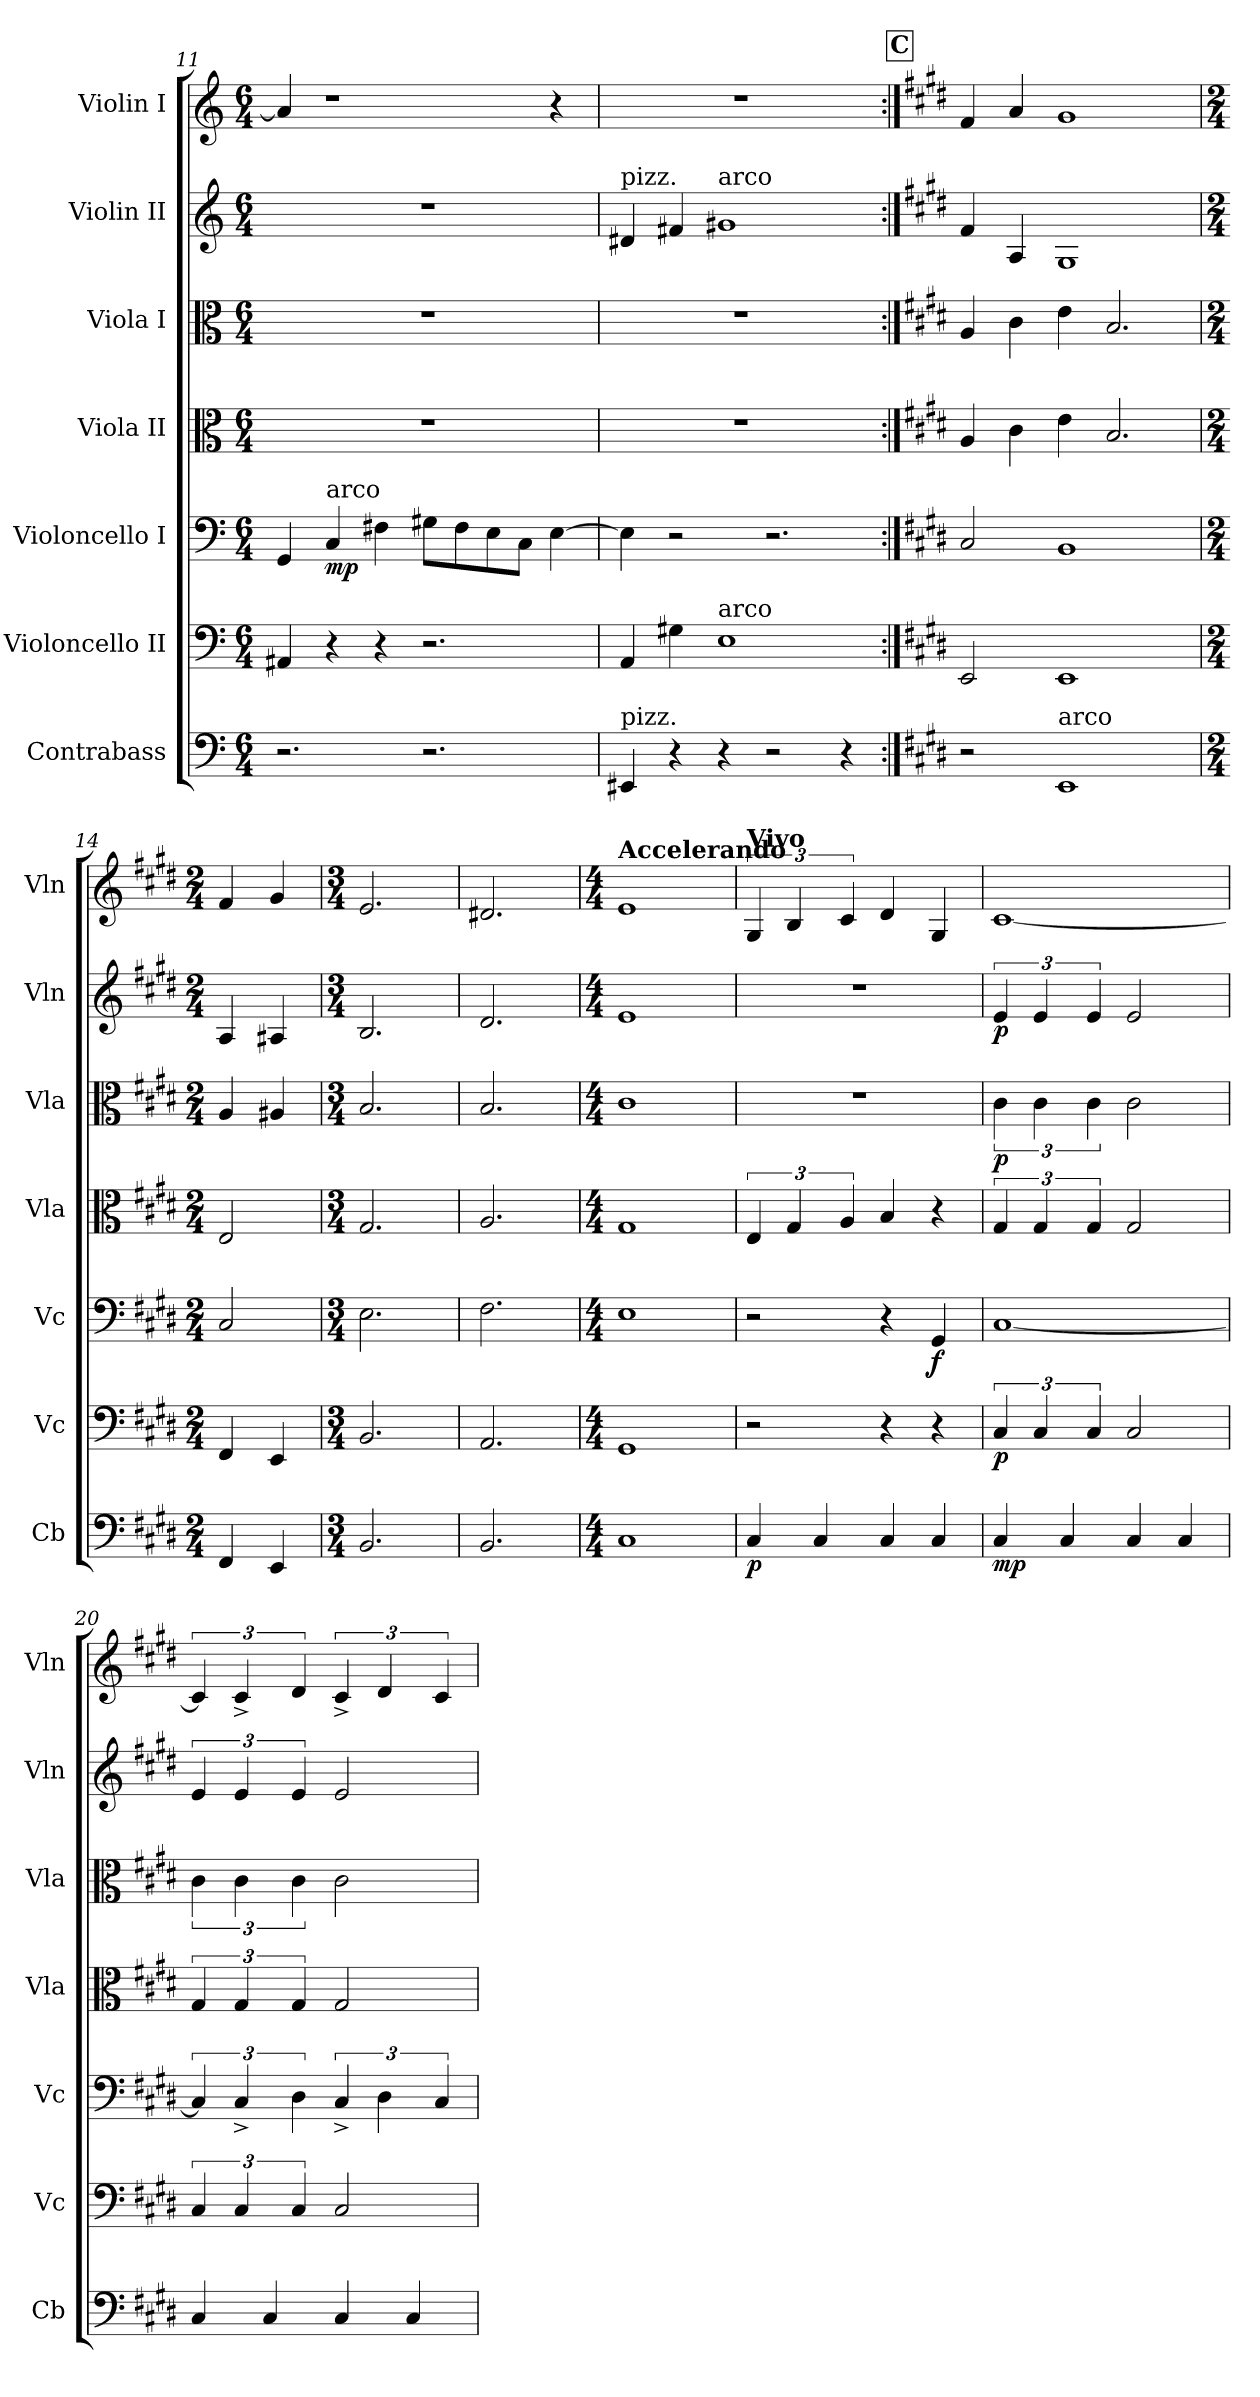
**kern	**dynam	**kern	**dynam	**kern	**dynam	**kern	**kern	**dynam	**kern	**dynam	**kern
*part7	*part7	*part6	*part6	*part5	*part5	*part4	*part3	*part3	*part2	*part2	*part1
*staff7	*staff7	*staff6	*staff6	*staff5	*staff5	*staff4	*staff3	*staff3	*staff2	*staff2	*staff1
*I"Contrabass	*	*I"Violoncello II	*	*I"Violoncello I	*	*I"Viola II	*I"Viola I	*	*I"Violin II	*	*I"Violin I
*I'Cb	*	*I'Vc	*	*I'Vc	*	*I'Vla	*I'Vla	*	*I'Vln	*	*I'Vln
*clefF4	*	*clefF4	*	*clefF4	*	*clefC3	*clefC3	*	*clefG2	*	*clefG2
*ITrd7c12	*	*	*	*	*	*	*	*	*	*	*
*k[]	*	*k[]	*	*k[]	*	*k[]	*k[]	*	*k[]	*	*k[]
*M6/4	*	*M6/4	*	*M6/4	*	*M6/4	*M6/4	*	*M6/4	*	*M6/4
=11	=11	=11	=11	=11	=11	=11	=11	=11	=11	=11	=11
2.r	.	4AA#X/	.	4GG/	.	1.r	1.r	.	1.r	.	4a/]
!	!	!	!	!LO:TX:a:t=arco	!	!	!	!	!	!	!
!	!	!	!	!	!LO:DY:b	!	!	!	!	!	!
.	.	4r	.	4C/	mp	.	.	.	.	.	1r
.	.	4r	.	4F#X\	.	.	.	.	.	.	.
2.r	.	2.r	.	8G#X\L	.	.	.	.	.	.	.
.	.	.	.	8F#\	.	.	.	.	.	.	.
.	.	.	.	8E\	.	.	.	.	.	.	.
.	.	.	.	8C\J	.	.	.	.	.	.	.
.	.	.	.	[4E\	.	.	.	.	.	.	4r
!!LO:LB:g=z
=12	=12	=12	=12	=12	=12	=12	=12	=12	=12	=12	=12
!	!	!	!	!	!	!	!	!	!LO:TX:a:t=pizz.	!	!
!LO:TX:a:t=pizz.	!	!	!	!	!	!	!	!	!	!	!
4EEE#X/	.	4AA/	.	4E\]	.	1.r	1.r	.	4d#X/	.	1.r
4r	.	4G#X\	.	2r	.	.	.	.	4f#X/	.	.
!	!	!	!	!	!	!	!	!	!LO:TX:a:t=arco	!	!
!	!	!LO:TX:a:t=arco	!	!	!	!	!	!	!	!	!
4r	.	1E	.	.	.	.	.	.	1g#X	.	.
2r	.	.	.	2.r	.	.	.	.	.	.	.
4r	.	.	.	.	.	.	.	.	.	.	.
!!LO:REH:place=s1:a:B:fs=14:t=C
=13:|!	=13:|!	=13:|!	=13:|!	=13:|!	=13:|!	=13:|!	=13:|!	=13:|!	=13:|!	=13:|!	=13:|!
*k[f#c#g#d#]	*	*k[f#c#g#d#]	*	*k[f#c#g#d#]	*	*k[f#c#g#d#]	*k[f#c#g#d#]	*	*k[f#c#g#d#]	*	*k[f#c#g#d#]
2r	.	2EE/	.	2C#/	.	4A/	4A/	.	4f#/	.	4f#/
.	.	.	.	.	.	4c#\	4c#\	.	4A/	.	4a/
!LO:TX:a:t=arco	!	!	!	!	!	!	!	!	!	!	!
1EEE	.	1EE	.	1BB	.	4e\	4e\	.	1G#	.	1g#
.	.	.	.	.	.	2.B/	2.B/	.	.	.	.
=14	=14	=14	=14	=14	=14	=14	=14	=14	=14	=14	=14
*M2/4	*	*M2/4	*	*M2/4	*	*M2/4	*M2/4	*	*M2/4	*	*M2/4
4FFF#/	.	4FF#/	.	2C#/	.	2E/	4A/	.	4A/	.	4f#/
4EEE/	.	4EE/	.	.	.	.	4A#X/	.	4A#X/	.	4g#/
=15	=15	=15	=15	=15	=15	=15	=15	=15	=15	=15	=15
*M3/4	*	*M3/4	*	*M3/4	*	*M3/4	*M3/4	*	*M3/4	*	*M3/4
2.BBB/	.	2.BB/	.	2.E\	.	2.G#/	2.B/	.	2.B/	.	2.e/
=16	=16	=16	=16	=16	=16	=16	=16	=16	=16	=16	=16
2.BBB/	.	2.AA/	.	2.F#\	.	2.A/	2.B/	.	2.d#/	.	2.d#X/
=17	=17	=17	=17	=17	=17	=17	=17	=17	=17	=17	=17
*M4/4	*	*M4/4	*	*M4/4	*	*M4/4	*M4/4	*	*M4/4	*	*M4/4
!	!	!	!	!	!	!	!	!	!	!	!LO:TX:a:B:t=Accelerando
1CC#	.	1GG#	.	1E	.	1G#	1c#	.	1e	.	1e
=18	=18	=18	=18	=18	=18	=18	=18	=18	=18	=18	=18
!!LO:REH:place=s1:a:B:fs=14:t=D
!	!	!	!	!	!	!	!	!	!	!	!LO:TX:a:B:t=Vivo
!	!LO:DY:b	!	!	!	!	!	!	!	!	!	!
4CC#/	p	2r	.	2r	.	6E/	1r	.	1r	.	6G#/
.	.	.	.	.	.	6G#/	.	.	.	.	6B/
4CC#/	.	.	.	.	.	.	.	.	.	.	.
.	.	.	.	.	.	6A/	.	.	.	.	6c#/
4CC#/	.	4r	.	4r	.	4B/	.	.	.	.	4d#/
!	!	!	!	!	!LO:DY:b	!	!	!	!	!	!
4CC#/	.	4r	.	4GG#/	f	4r	.	.	.	.	4G#/
!!LO:PB:g=z
=19	=19	=19	=19	=19	=19	=19	=19	=19	=19	=19	=19
!	!LO:DY:b	!	!LO:DY:b	!	!	!	!	!LO:DY:b	!	!LO:DY:b	!
4CC#/	mp	6C#/	p	[1C#	.	6G#/	6c#\	p	6e/	p	[1c#
.	.	6C#/	.	.	.	6G#/	6c#\	.	6e/	.	.
4CC#/	.	.	.	.	.	.	.	.	.	.	.
.	.	6C#/	.	.	.	6G#/	6c#\	.	6e/	.	.
4CC#/	.	2C#/	.	.	.	2G#/	2c#\	.	2e/	.	.
4CC#/	.	.	.	.	.	.	.	.	.	.	.
=20	=20	=20	=20	=20	=20	=20	=20	=20	=20	=20	=20
4CC#/	.	6C#/	.	6C#/]	.	6G#/	6c#\	.	6e/	.	6c#/]
.	.	6C#/	.	6C#^/	.	6G#/	6c#\	.	6e/	.	6c#^/
4CC#/	.	.	.	.	.	.	.	.	.	.	.
.	.	6C#/	.	6D#\	.	6G#/	6c#\	.	6e/	.	6d#/
4CC#/	.	2C#/	.	6C#^/	.	2G#/	2c#\	.	2e/	.	6c#^/
.	.	.	.	6D#\	.	.	.	.	.	.	6d#/
4CC#/	.	.	.	.	.	.	.	.	.	.	.
.	.	.	.	6C#/	.	.	.	.	.	.	6c#/
=	=	=	=	=	=	=	=	=	=	=	=
*-	*-	*-	*-	*-	*-	*-	*-	*-	*-	*-	*-
